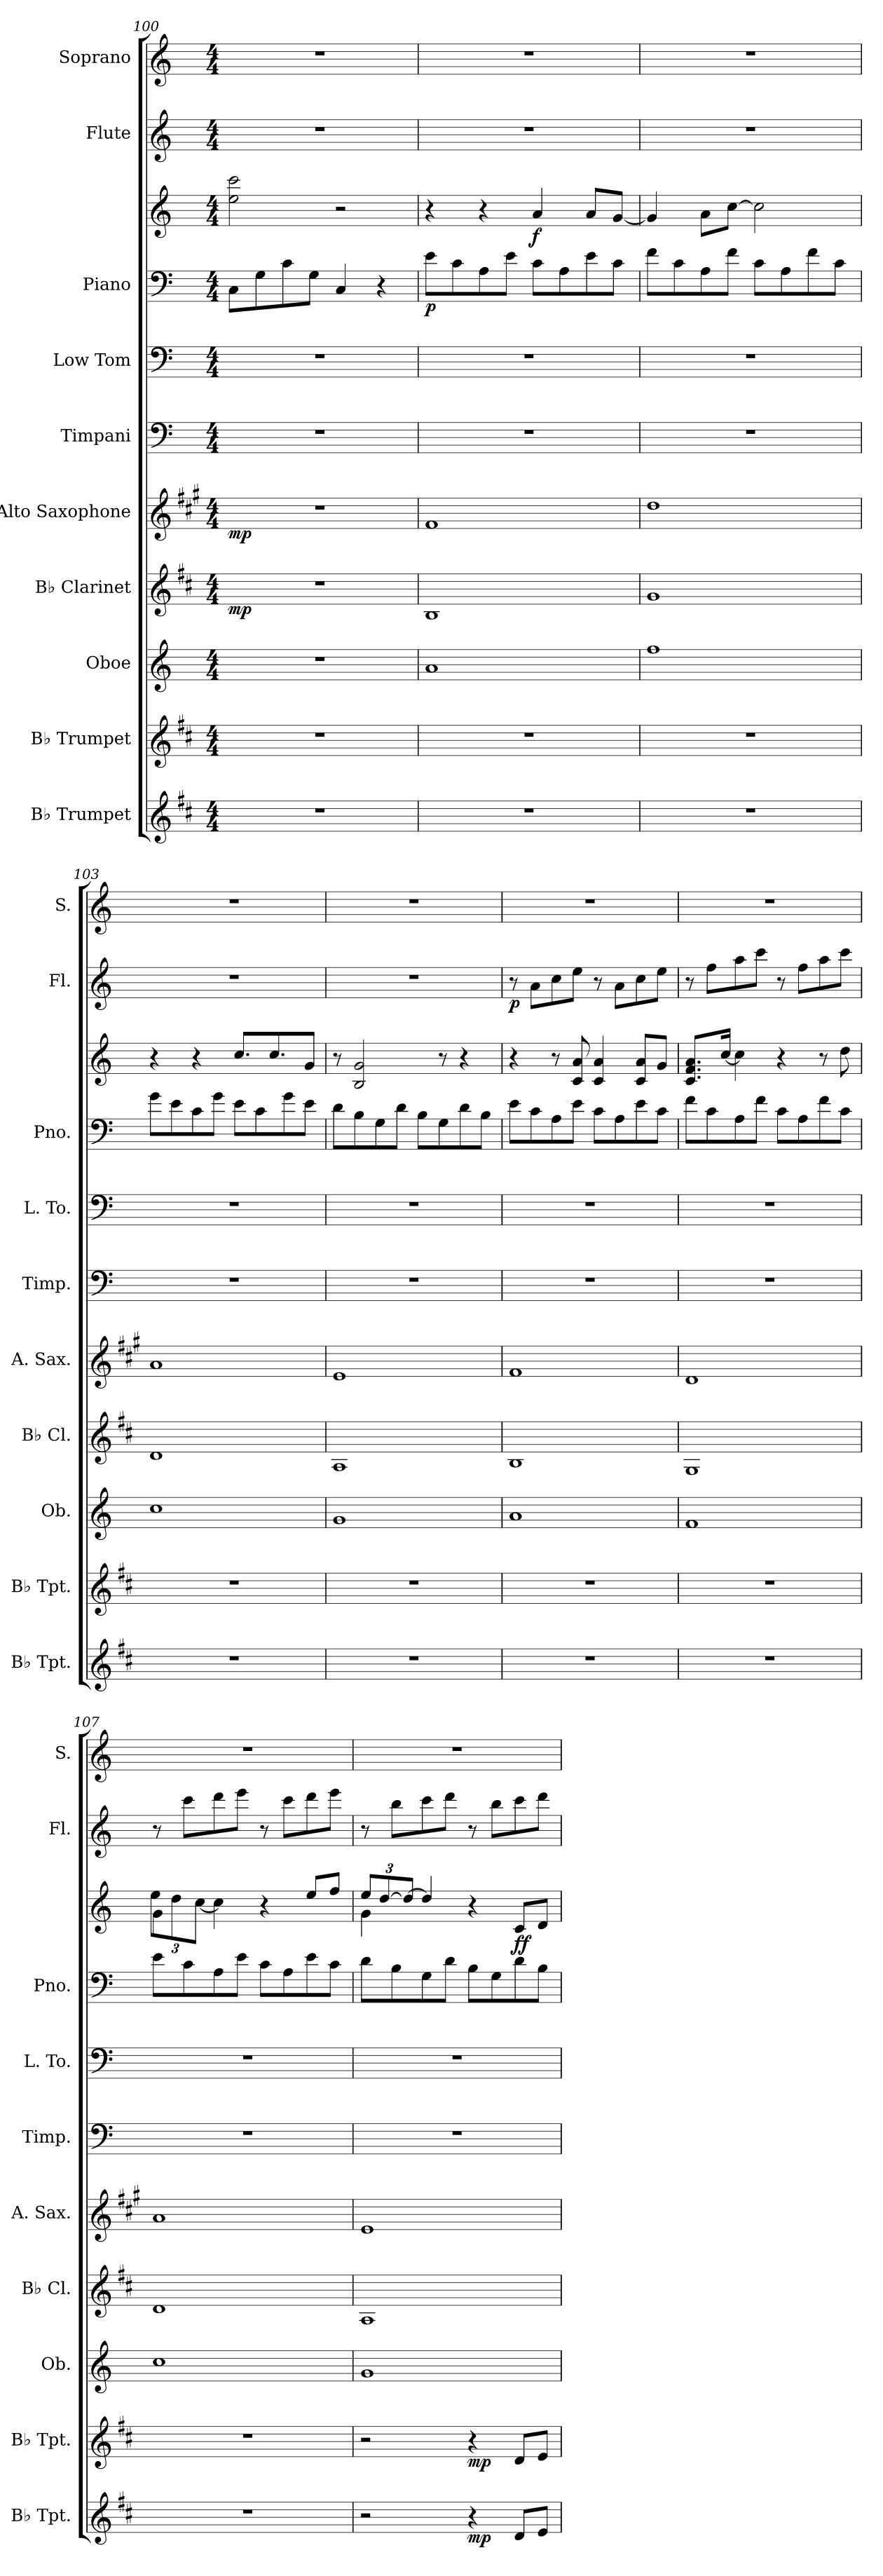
**kern	**dynam	**kern	**dynam	**kern	**kern	**dynam	**kern	**dynam	**kern	**kern	**kern	**kern	**dynam	**kern	**dynam	**kern
*part10	*part10	*part9	*part9	*part8	*part7	*part7	*part6	*part6	*part5	*part4	*part3	*part3	*part3	*part2	*part2	*part1
*staff11	*staff11	*staff10	*staff10	*staff9	*staff8	*staff8	*staff7	*staff7	*staff6	*staff5	*staff4	*staff3	*staff3/4	*staff2	*staff2	*staff1
*I"B♭ Trumpet	*	*I"B♭ Trumpet	*	*I"Oboe	*I"B♭ Clarinet	*	*I"Alto Saxophone	*	*I"Timpani	*I"Low Tom	*I"Piano	*	*	*I"Flute	*	*I"Soprano
*I'B♭ Tpt.	*	*I'B♭ Tpt.	*	*I'Ob.	*I'B♭ Cl.	*	*I'A. Sax.	*	*I'Timp.	*I'L. To.	*I'Pno.	*	*	*I'Fl.	*	*I'S.
*clefG2	*	*clefG2	*	*clefG2	*clefG2	*	*clefG2	*	*clefF4	*clefF4	*clefF4	*clefG2	*	*clefG2	*	*clefG2
*ITrd1c2	*	*ITrd1c2	*	*	*ITrd1c2	*	*ITrd5c9	*	*	*	*	*	*	*	*	*
*k[]	*	*k[]	*	*k[]	*k[]	*	*k[]	*	*k[]	*k[]	*k[]	*k[]	*	*k[]	*	*k[]
*M4/4	*	*M4/4	*	*M4/4	*M4/4	*	*M4/4	*	*M4/4	*M4/4	*M4/4	*M4/4	*	*M4/4	*	*M4/4
=100	=100	=100	=100	=100	=100	=100	=100	=100	=100	=100	=100	=100	=100	=100	=100	=100
!	!	!	!	!	!	!LO:DY:b	!	!LO:DY:b	!	!	!	!	!	!	!	!
1r	.	1r	.	1r	1r	mp	1r	mp	1r	1r	8C\L	2ee\ 2ccc\	.	1r	.	1r
.	.	.	.	.	.	.	.	.	.	.	8G\	.	.	.	.	.
.	.	.	.	.	.	.	.	.	.	.	8c\	.	.	.	.	.
.	.	.	.	.	.	.	.	.	.	.	8G\J	.	.	.	.	.
.	.	.	.	.	.	.	.	.	.	.	4C/	2r	.	.	.	.
.	.	.	.	.	.	.	.	.	.	.	4r	.	.	.	.	.
!!LO:PB:g=z
=101	=101	=101	=101	=101	=101	=101	=101	=101	=101	=101	=101	=101	=101	=101	=101	=101
!	!	!	!	!	!	!	!	!	!	!	!	!	!LO:DY:b=2	!	!	!
1r	.	1r	.	1a	1A	.	1A	.	1r	1r	8e\L	4r	p	1r	.	1r
.	.	.	.	.	.	.	.	.	.	.	8c\	.	.	.	.	.
.	.	.	.	.	.	.	.	.	.	.	8A\	4r	.	.	.	.
.	.	.	.	.	.	.	.	.	.	.	8e\J	.	.	.	.	.
!	!	!	!	!	!	!	!	!	!	!	!	!	!LO:DY:b	!	!	!
.	.	.	.	.	.	.	.	.	.	.	8c\L	4a/	f	.	.	.
.	.	.	.	.	.	.	.	.	.	.	8A\	.	.	.	.	.
.	.	.	.	.	.	.	.	.	.	.	8e\	8a/L	.	.	.	.
.	.	.	.	.	.	.	.	.	.	.	8c\J	[8g/J	.	.	.	.
=102	=102	=102	=102	=102	=102	=102	=102	=102	=102	=102	=102	=102	=102	=102	=102	=102
1r	.	1r	.	1ff	1f	.	1f	.	1r	1r	8f\L	4g/]	.	1r	.	1r
.	.	.	.	.	.	.	.	.	.	.	8c\	.	.	.	.	.
.	.	.	.	.	.	.	.	.	.	.	8A\	8a\L	.	.	.	.
.	.	.	.	.	.	.	.	.	.	.	8f\J	[8cc\J	.	.	.	.
.	.	.	.	.	.	.	.	.	.	.	8c\L	2cc\]	.	.	.	.
.	.	.	.	.	.	.	.	.	.	.	8A\	.	.	.	.	.
.	.	.	.	.	.	.	.	.	.	.	8f\	.	.	.	.	.
.	.	.	.	.	.	.	.	.	.	.	8c\J	.	.	.	.	.
=103	=103	=103	=103	=103	=103	=103	=103	=103	=103	=103	=103	=103	=103	=103	=103	=103
1r	.	1r	.	1cc	1c	.	1c	.	1r	1r	8g\L	4r	.	1r	.	1r
.	.	.	.	.	.	.	.	.	.	.	8e\	.	.	.	.	.
.	.	.	.	.	.	.	.	.	.	.	8c\	4r	.	.	.	.
.	.	.	.	.	.	.	.	.	.	.	8g\J	.	.	.	.	.
.	.	.	.	.	.	.	.	.	.	.	8e\L	8.cc/L	.	.	.	.
.	.	.	.	.	.	.	.	.	.	.	8c\	.	.	.	.	.
.	.	.	.	.	.	.	.	.	.	.	.	8.cc/	.	.	.	.
.	.	.	.	.	.	.	.	.	.	.	8g\	.	.	.	.	.
.	.	.	.	.	.	.	.	.	.	.	8e\J	8g/J	.	.	.	.
=104	=104	=104	=104	=104	=104	=104	=104	=104	=104	=104	=104	=104	=104	=104	=104	=104
1r	.	1r	.	1g	1G	.	1G	.	1r	1r	8d\L	8r	.	1r	.	1r
.	.	.	.	.	.	.	.	.	.	.	8B\	2B/ 2g/	.	.	.	.
.	.	.	.	.	.	.	.	.	.	.	8G\	.	.	.	.	.
.	.	.	.	.	.	.	.	.	.	.	8d\J	.	.	.	.	.
.	.	.	.	.	.	.	.	.	.	.	8B\L	.	.	.	.	.
.	.	.	.	.	.	.	.	.	.	.	8G\	8r	.	.	.	.
.	.	.	.	.	.	.	.	.	.	.	8d\	4r	.	.	.	.
.	.	.	.	.	.	.	.	.	.	.	8B\J	.	.	.	.	.
!!LO:PB:g=z
=105	=105	=105	=105	=105	=105	=105	=105	=105	=105	=105	=105	=105	=105	=105	=105	=105
!	!	!	!	!	!	!	!	!	!	!	!	!	!	!	!LO:DY:b	!
1r	.	1r	.	1a	1A	.	1A	.	1r	1r	8e\L	4r	.	8r	p	1r
.	.	.	.	.	.	.	.	.	.	.	8c\	.	.	8a\L	.	.
.	.	.	.	.	.	.	.	.	.	.	8A\	8r	.	8cc\	.	.
.	.	.	.	.	.	.	.	.	.	.	8e\J	8c/ 8a/	.	8ee\J	.	.
.	.	.	.	.	.	.	.	.	.	.	8c\L	4c/ 4a/	.	8r	.	.
.	.	.	.	.	.	.	.	.	.	.	8A\	.	.	8a\L	.	.
.	.	.	.	.	.	.	.	.	.	.	8e\	8c/ 8a/L	.	8cc\	.	.
.	.	.	.	.	.	.	.	.	.	.	8c\J	8g/J	.	8ee\J	.	.
=106	=106	=106	=106	=106	=106	=106	=106	=106	=106	=106	=106	=106	=106	=106	=106	=106
1r	.	1r	.	1f	1F	.	1F	.	1r	1r	8f\L	8.c/ 8.f/ 8.a/L	.	8r	.	1r
.	.	.	.	.	.	.	.	.	.	.	8c\	.	.	8ff\L	.	.
.	.	.	.	.	.	.	.	.	.	.	.	[16cc/Jk	.	.	.	.
.	.	.	.	.	.	.	.	.	.	.	8A\	4cc\]	.	8aa\	.	.
.	.	.	.	.	.	.	.	.	.	.	8f\J	.	.	8ccc\J	.	.
.	.	.	.	.	.	.	.	.	.	.	8c\L	4r	.	8r	.	.
.	.	.	.	.	.	.	.	.	.	.	8A\	.	.	8ff\L	.	.
.	.	.	.	.	.	.	.	.	.	.	8f\	8r	.	8aa\	.	.
.	.	.	.	.	.	.	.	.	.	.	8c\J	8dd\	.	8ccc\J	.	.
=107	=107	=107	=107	=107	=107	=107	=107	=107	=107	=107	=107	=107	=107	=107	=107	=107
*	*	*	*	*	*	*	*	*	*	*	*	*^	*	*	*	*
*	*	*	*	*	*	*	*	*	*	*	*	*	*Xbrackettup	*	*	*	*
1r	.	1r	.	1cc	1c	.	1c	.	1r	1r	8e\L	4g\	12ee\L	.	8r	.	1r
.	.	.	.	.	.	.	.	.	.	.	.	.	12dd\	.	.	.	.
.	.	.	.	.	.	.	.	.	.	.	8c\	.	.	.	8ccc\L	.	.
.	.	.	.	.	.	.	.	.	.	.	.	.	[12cc\J	.	.	.	.
.	.	.	.	.	.	.	.	.	.	.	8A\	4ryy	4cc\]	.	8ddd\	.	.
.	.	.	.	.	.	.	.	.	.	.	8e\J	.	.	.	8eee\J	.	.
.	.	.	.	.	.	.	.	.	.	.	8c\L	4r	2ryy	.	8r	.	.
.	.	.	.	.	.	.	.	.	.	.	8A\	.	.	.	8ccc\L	.	.
.	.	.	.	.	.	.	.	.	.	.	8e\	8ee/L	.	.	8ddd\	.	.
.	.	.	.	.	.	.	.	.	.	.	8c\J	8ff/J	.	.	8eee\J	.	.
!!LO:PB:g=z
=108	=108	=108	=108	=108	=108	=108	=108	=108	=108	=108	=108	=108	=108	=108	=108	=108	=108
2r	.	2r	.	1g	1G	.	1G	.	1r	1r	8d\L	12ee/L	4g\	.	8r	.	1r
.	.	.	.	.	.	.	.	.	.	.	.	[12dd/	.	.	.	.	.
.	.	.	.	.	.	.	.	.	.	.	8B\	.	.	.	8bb\L	.	.
.	.	.	.	.	.	.	.	.	.	.	.	12dd/J_	.	.	.	.	.
.	.	.	.	.	.	.	.	.	.	.	8G\	4dd/]	2.ryy	.	8ccc\	.	.
.	.	.	.	.	.	.	.	.	.	.	8d\J	.	.	.	8ddd\J	.	.
!	!LO:DY:b	!	!LO:DY:b	!	!	!	!	!	!	!	!	!	!	!	!	!	!
4r	mp	4r	mp	.	.	.	.	.	.	.	8B\L	4r	.	.	8r	.	.
.	.	.	.	.	.	.	.	.	.	.	8G\	.	.	.	8bb\L	.	.
!	!	!	!	!	!	!	!	!	!	!	!	!	!	!LO:DY:b	!	!	!
8c/L	.	8c/L	.	.	.	.	.	.	.	.	8d\	8c/L	.	ff	8ccc\	.	.
8d/J	.	8d/J	.	.	.	.	.	.	.	.	8B\J	8d/J	.	.	8ddd\J	.	.
*	*	*	*	*	*	*	*	*	*	*	*	*v	*v	*	*	*	*
=	=	=	=	=	=	=	=	=	=	=	=	=	=	=	=	=
*-	*-	*-	*-	*-	*-	*-	*-	*-	*-	*-	*-	*-	*-	*-	*-	*-
